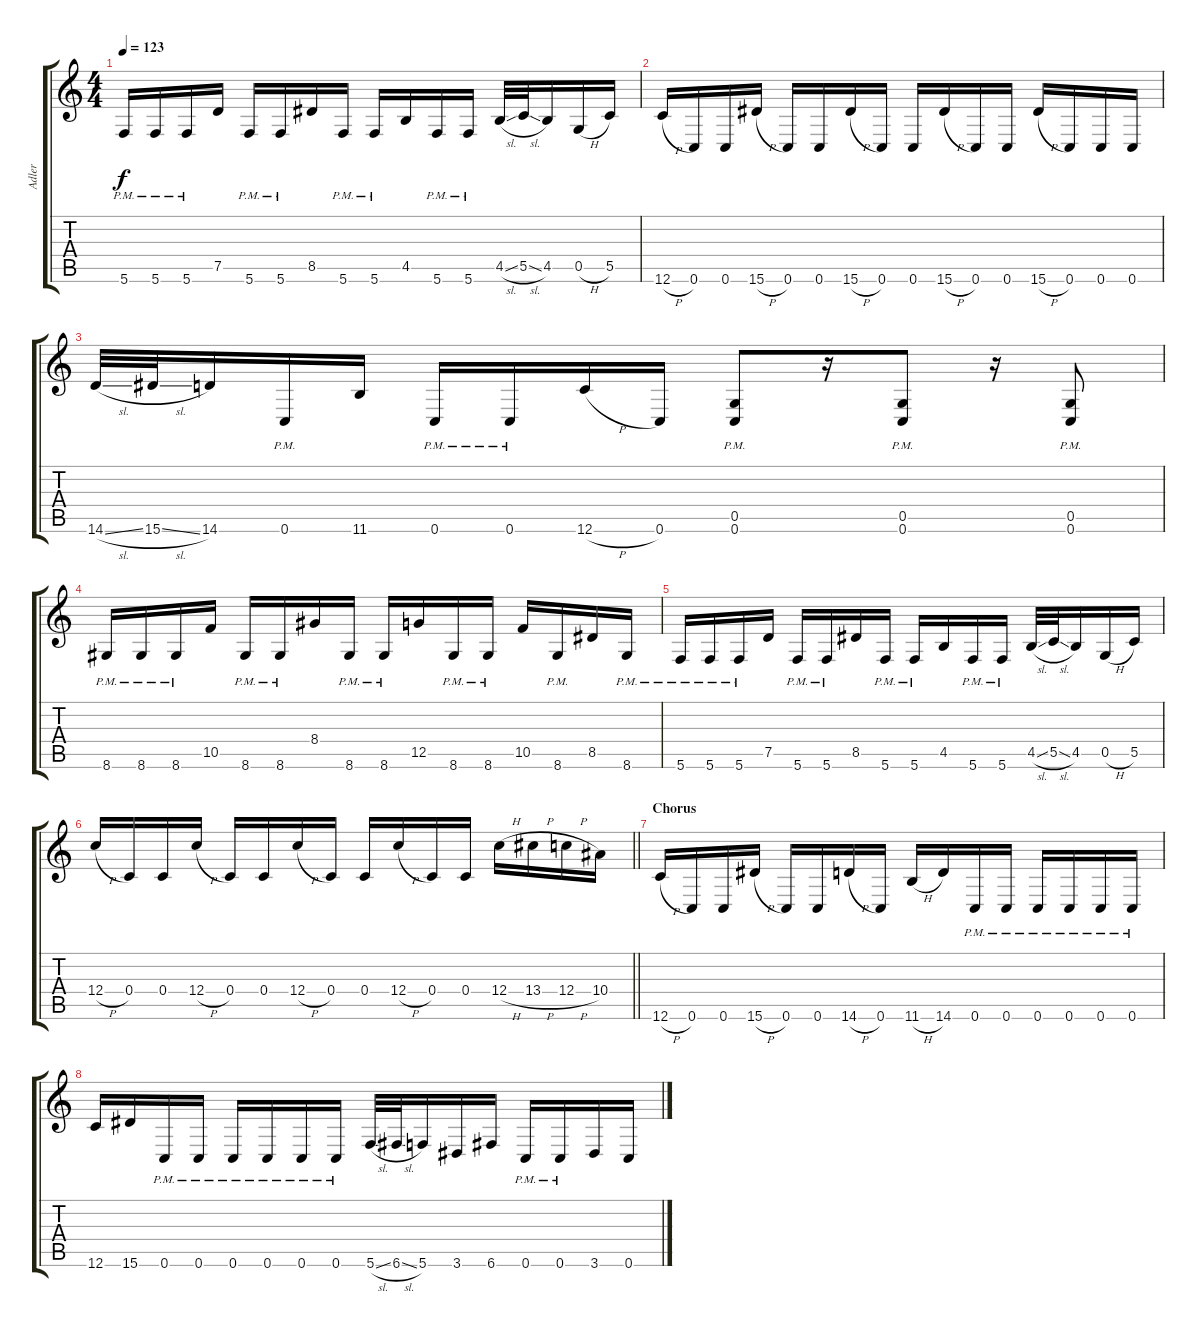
\track ("Adler" "Adler") {instrument distortionguitar}
\staff {score tabs}
\tuning (D4 A3 F3 C3 G2 C2) {hide}
\ts (4 4)
\tempo 123
\clef g2
\ks c
5.6{pm}.16{dy f} 5.6{pm}.16 5.6{pm}.16 7.5.16 5.6{pm}.16 5.6{pm}.16 8.5.16 5.6{pm}.16 5.6{pm}.16 4.5.16 5.6{pm}.16 5.6{pm}.16 4.5{sl}.32 5.5{sl}.32 4.5.16 0.5{h}.16 5.5.16 |
12.6{h}.16 0.6.16 0.6.16 15.6{h}.16 0.6.16 0.6.16 15.6{h}.16 0.6.16 0.6.16 15.6{h}.16 0.6.16 0.6.16 15.6{h}.16 0.6.16 0.6.16 0.6.16 |
14.6{sl}.32 15.6{sl}.32 14.6.16 0.6{pm}.16 11.6.16 0.6{pm}.16 0.6{pm}.16 12.6{h}.16 0.6.16 (0.5{pm} 0.6{pm}).8 r.16 (0.5{pm} 0.6{pm}).8 r.16 (0.5{pm} 0.6{pm}).8 |
8.6{pm}.16 8.6{pm}.16 8.6{pm}.16 10.5.16 8.6{pm}.16 8.6{pm}.16 8.4.16 8.6{pm}.16 8.6{pm}.16 12.5.16 8.6{pm}.16 8.6{pm}.16 10.5.16 8.6{pm}.16 8.5.16 8.6{pm}.16 |
5.6{pm}.16 5.6{pm}.16 5.6{pm}.16 7.5.16 5.6{pm}.16 5.6{pm}.16 8.5.16 5.6{pm}.16 5.6{pm}.16 4.5.16 5.6{pm}.16 5.6{pm}.16 4.5{sl}.32 5.5{sl}.32 4.5.16 0.5{h}.16 5.5.16 |
\barLineRight lightlight
12.4{h}.16 0.4.16 0.4.16 12.4{h}.16 0.4.16 0.4.16 12.4{h}.16 0.4.16 0.4.16 12.4{h}.16 0.4.16 0.4.16 12.4{h}.16 13.4{h}.16 12.4{h}.16 10.4.16 |
\section ("" "Chorus")
12.6{h}.16 0.6.16 0.6.16 15.6{h}.16 0.6.16 0.6.16 14.6{h}.16 0.6.16 11.6{h}.16 14.6.16 0.6{pm}.16 0.6{pm}.16 0.6{pm}.16 0.6{pm}.16 0.6{pm}.16 0.6{pm}.16 |
12.6.16 15.6.16 0.6{pm}.16 0.6{pm}.16 0.6{pm}.16 0.6{pm}.16 0.6{pm}.16 0.6{pm}.16 5.6{sl}.32 6.6{sl}.32 5.6.16 3.6.16 6.6.16 0.6{pm}.16 0.6{pm}.16 3.6.16 0.6.16
